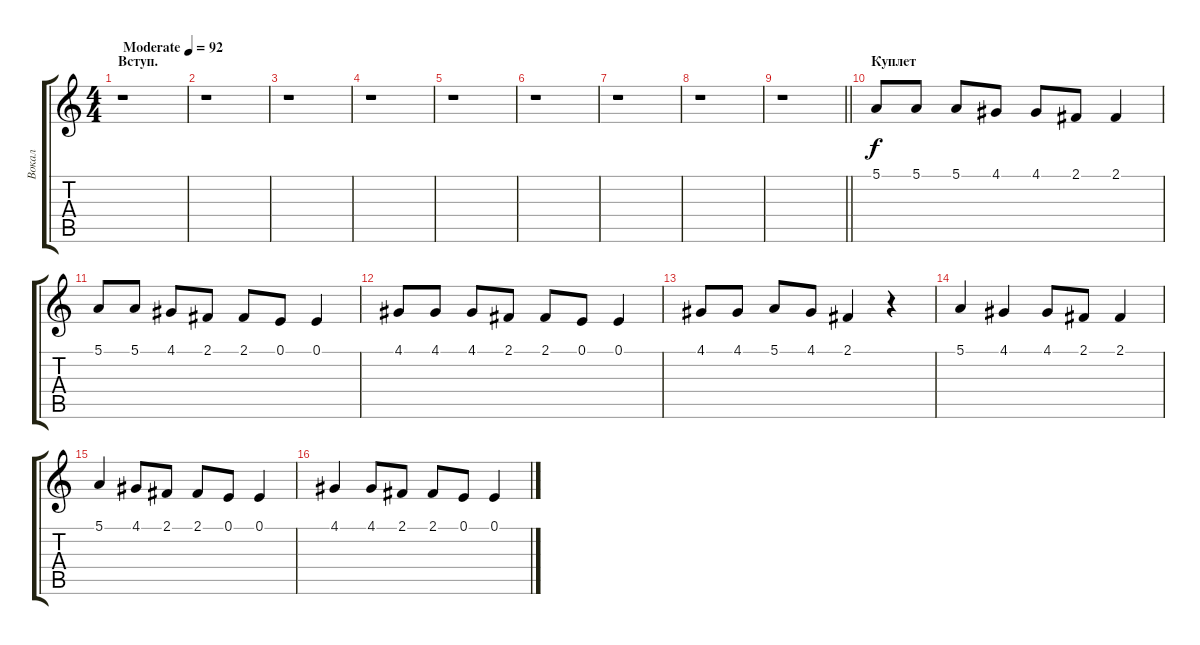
\track ("Вокал" "Вокал") {instrument tenorsax}
\staff {score tabs}
\tuning (E4 B3 G3 D3 A2 E2) {hide}
\ts (4 4)
\section ("" "Вступ.")
\tempo (92 "Moderate")
\clef g2
\ks c
r.1{dy f instrument tenorsax} |
r.1 |
r.1 |
r.1 |
r.1 |
r.1 |
r.1 |
r.1 |
\barLineRight lightlight
r.1 |
\section ("" "Куплет")
5.1.8 5.1.8 5.1.8 4.1.8 4.1.8 2.1.8 2.1.4 |
5.1.8 5.1.8 4.1.8 2.1.8 2.1.8 0.1.8 0.1.4 |
4.1.8 4.1.8 4.1.8 2.1.8 2.1.8 0.1.8 0.1.4 |
4.1.8 4.1.8 5.1.8 4.1.8 2.1.4 r.4 |
5.1.4 4.1.4 4.1.8 2.1.8 2.1.4 |
5.1.4 4.1.8 2.1.8 2.1.8 0.1.8 0.1.4 |
4.1.4 4.1.8 2.1.8 2.1.8 0.1.8 0.1.4
